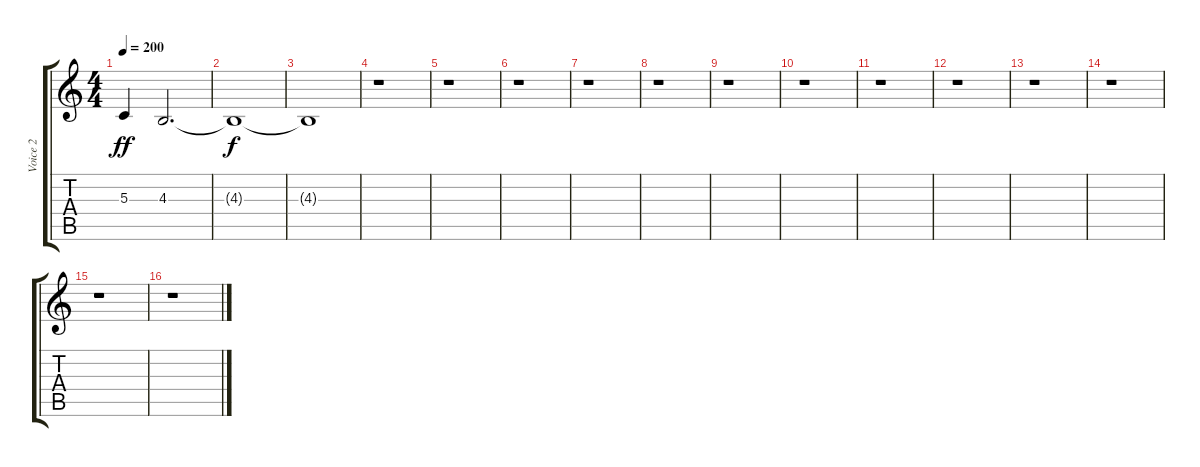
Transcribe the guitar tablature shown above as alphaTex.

\track ("Voice 2" "Voice 2") {instrument whistle}
\staff {score tabs}
\tuning (E4 B3 G3 D3 A2 E2) {hide}
\ts (4 4)
\tempo 200
\clef g2
\ks c
5.3.4{dy ff} 4.3.2{d} |
4.3{t}.1{dy f} |
4.3{t}.1 |
r.1 |
r.1 |
r.1 |
r.1 |
r.1 |
r.1 |
r.1 |
r.1 |
r.1 |
r.1 |
r.1 |
r.1 |
r.1
